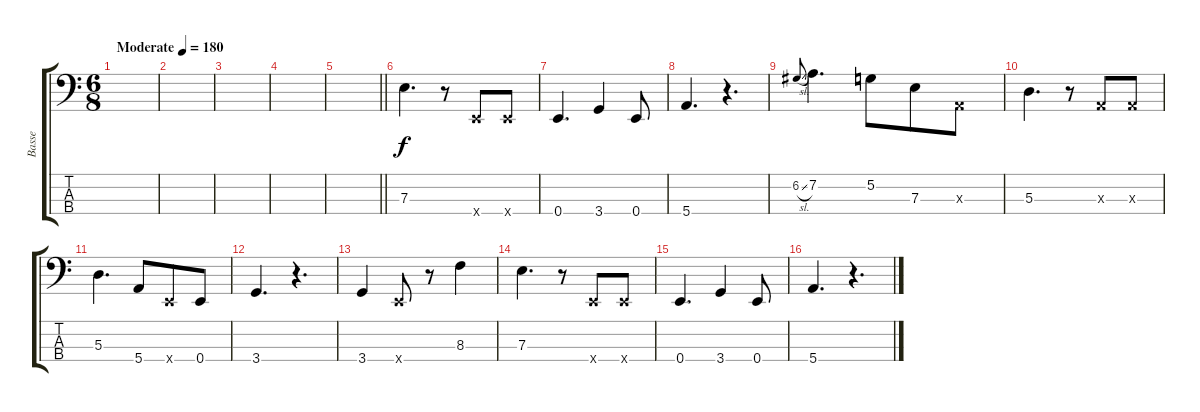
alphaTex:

\track ("Basse" "Basse") {instrument electricbassfinger}
\staff {score tabs}
\tuning (G2 D2 A1 E1) {hide}
\ts (6 8)
\tempo (180 "Moderate")
\clef f4
\ks c
|
|
|
|
\barLineRight lightlight
|
7.3.4{d} r.8 0.4{x}.8 0.4{x}.8 |
0.4.4{d} 3.4.4 0.4.8 |
5.4.4{d} r.4{d} |
6.2{sl}.8{gr onbeat} 7.2.4{d} 5.2.8 7.3.8 0.3{x}.8 |
5.3.4{d} r.8 0.3{x}.8 0.3{x}.8 |
5.3.4{d} 5.4.8 0.4{x}.8 0.4.8 |
3.4.4{d} r.4{d} |
3.4.4 0.4{x}.8 r.8 8.3.4 |
7.3.4{d} r.8 0.4{x}.8 0.4{x}.8 |
0.4.4{d} 3.4.4 0.4.8 |
5.4.4{d} r.4{d}
